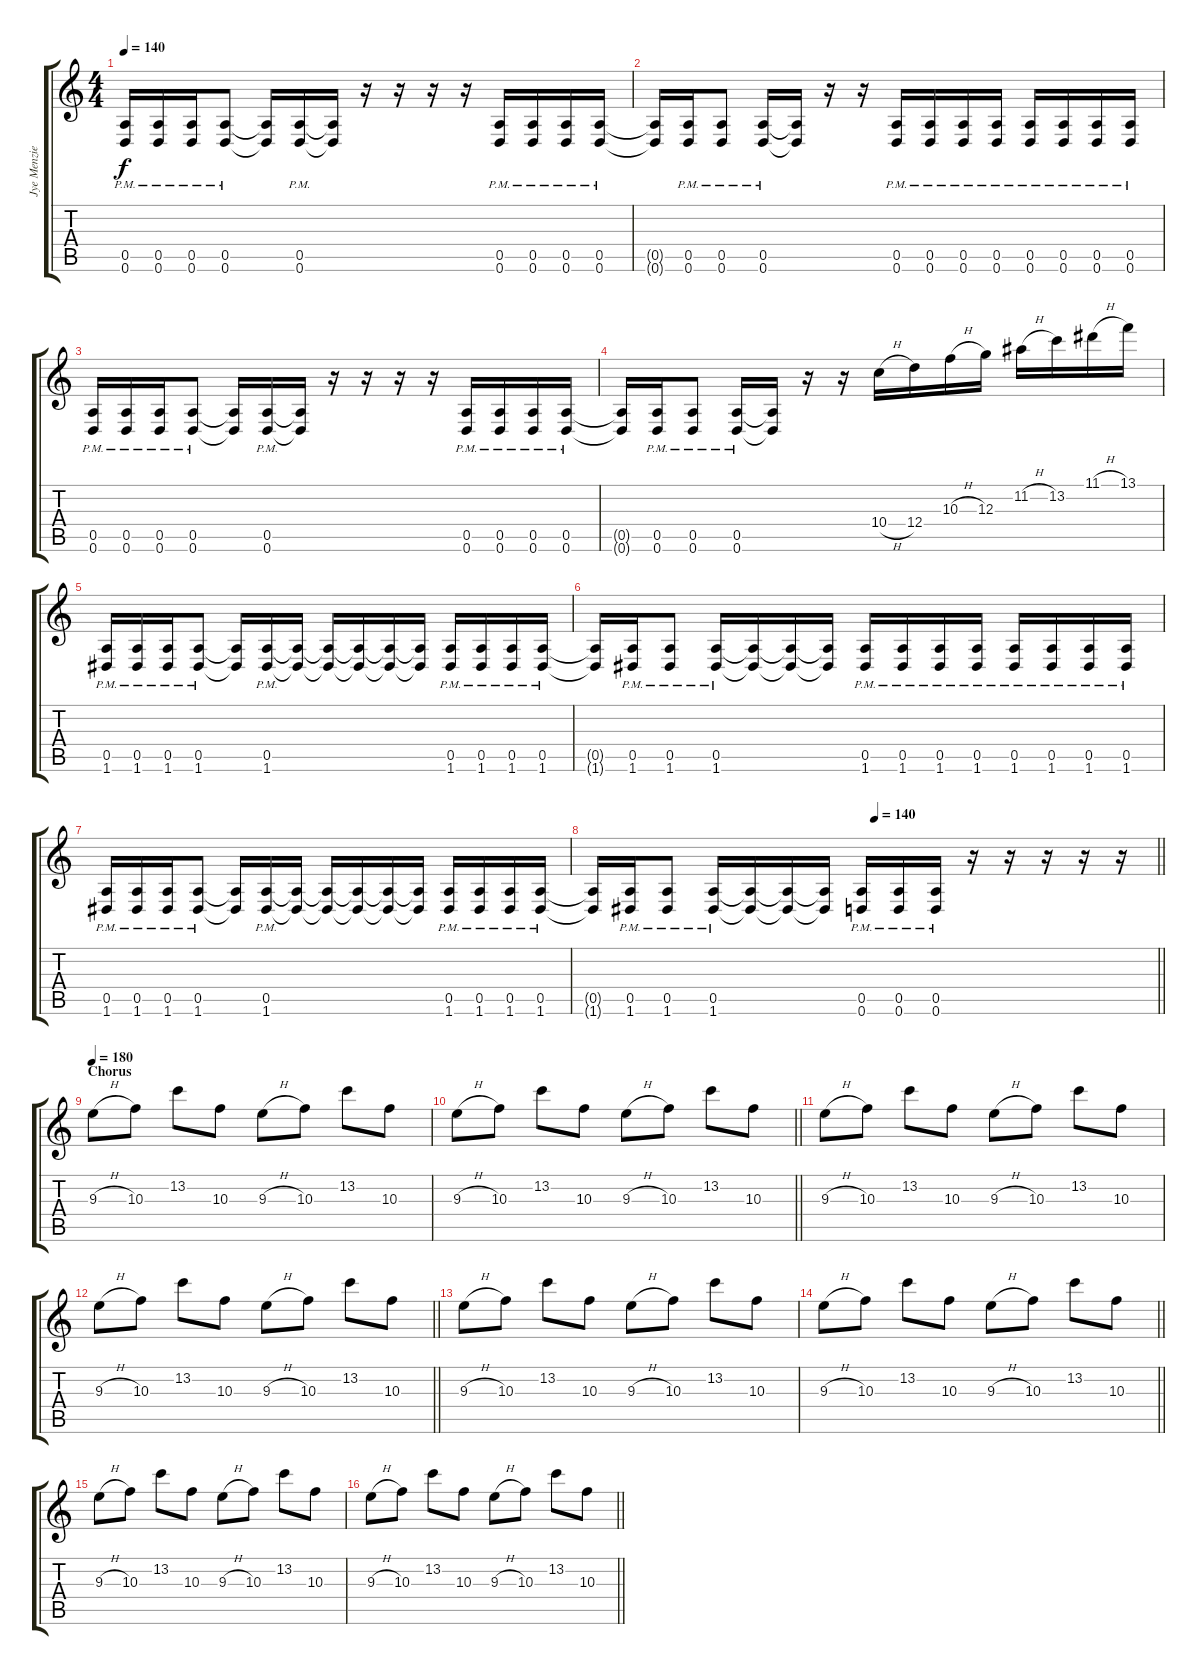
\track ("Jye Menzies" "Jye Menzie") {instrument distortionguitar}
\staff {score tabs}
\tuning (E4 B3 G3 D3 A2 D2) {hide}
\ts (4 4)
\tempo 140
\clef g2
\ks c
(0.5{pm} 0.6{pm}).16{dy f} (0.5{pm} 0.6{pm}).16 (0.5{pm} 0.6{pm}).16 (0.5{pm} 0.6{pm}).8 (0.5{t} 0.6{t}).16 (0.5{pm} 0.6{pm}).16 (0.5{t} 0.6{t}).16 r.16 r.16 r.16 r.16 (0.5{pm} 0.6{pm}).16 (0.5{pm} 0.6{pm}).16 (0.5{pm} 0.6{pm}).16 (0.5{pm} 0.6{pm}).16 |
(0.5{t} 0.6{t}).16 (0.5{pm} 0.6{pm}).16 (0.5{pm} 0.6{pm}).8 (0.5{pm} 0.6{pm}).16 (0.5{t} 0.6{t}).16 r.16 r.16 (0.5{pm} 0.6{pm}).16 (0.5{pm} 0.6{pm}).16 (0.5{pm} 0.6{pm}).16 (0.5{pm} 0.6{pm}).16 (0.5{pm} 0.6{pm}).16 (0.5{pm} 0.6{pm}).16 (0.5{pm} 0.6{pm}).16 (0.5{pm} 0.6{pm}).16 |
(0.5{pm} 0.6{pm}).16 (0.5{pm} 0.6{pm}).16 (0.5{pm} 0.6{pm}).16 (0.5{pm} 0.6{pm}).8 (0.5{t} 0.6{t}).16 (0.5{pm} 0.6{pm}).16 (0.5{t} 0.6{t}).16 r.16 r.16 r.16 r.16 (0.5{pm} 0.6{pm}).16 (0.5{pm} 0.6{pm}).16 (0.5{pm} 0.6{pm}).16 (0.5{pm} 0.6{pm}).16 |
(0.5{t} 0.6{t}).16 (0.5{pm} 0.6{pm}).16 (0.5{pm} 0.6{pm}).8 (0.5{pm} 0.6{pm}).16 (0.5{t} 0.6{t}).16 r.16 r.16 10.4{h}.16 12.4.16 10.3{h}.16 12.3.16 11.2{h}.16 13.2.16 11.1{h}.16 13.1.16 |
(0.5{pm} 1.6{pm}).16 (0.5{pm} 1.6{pm}).16 (0.5{pm} 1.6{pm}).16 (0.5{pm} 1.6{pm}).8 (0.5{t} 1.6{t}).16 (0.5{pm} 1.6{pm}).16 (0.5{t} 1.6{t}).16 (0.5{t} 1.6{t}).16 (0.5{t} 1.6{t}).16 (0.5{t} 1.6{t}).16 (0.5{t} 1.6{t}).16 (0.5{pm} 1.6{pm}).16 (0.5{pm} 1.6{pm}).16 (0.5{pm} 1.6{pm}).16 (0.5{pm} 1.6{pm}).16 |
(0.5{t} 1.6{t}).16 (0.5{pm} 1.6{pm}).16 (0.5{pm} 1.6{pm}).8 (0.5{pm} 1.6{pm}).16 (0.5{t} 1.6{t}).16 (0.5{t} 1.6{t}).16 (0.5{t} 1.6{t}).16 (0.5{pm} 1.6{pm}).16 (0.5{pm} 1.6{pm}).16 (0.5{pm} 1.6{pm}).16 (0.5{pm} 1.6{pm}).16 (0.5{pm} 1.6{pm}).16 (0.5{pm} 1.6{pm}).16 (0.5{pm} 1.6{pm}).16 (0.5{pm} 1.6{pm}).16 |
(0.5{pm} 1.6{pm}).16 (0.5{pm} 1.6{pm}).16 (0.5{pm} 1.6{pm}).16 (0.5{pm} 1.6{pm}).8 (0.5{t} 1.6{t}).16 (0.5{pm} 1.6{pm}).16 (0.5{t} 1.6{t}).16 (0.5{t} 1.6{t}).16 (0.5{t} 1.6{t}).16 (0.5{t} 1.6{t}).16 (0.5{t} 1.6{t}).16 (0.5{pm} 1.6{pm}).16 (0.5{pm} 1.6{pm}).16 (0.5{pm} 1.6{pm}).16 (0.5{pm} 1.6{pm}).16 |
\tempo (140 0.5)
\barLineRight lightlight
(0.5{t} 1.6{t}).16 (0.5{pm} 1.6{pm}).16 (0.5{pm} 1.6{pm}).8 (0.5{pm} 1.6{pm}).16 (0.5{t} 1.6{t}).16 (0.5{t} 1.6{t}).16 (0.5{t} 1.6{t}).16 (0.5{pm} 0.6{pm}).16{balance 0} (0.5{pm} 0.6{pm}).16 (0.5{pm} 0.6{pm}).16 r.16{balance 8} r.16 r.16 r.16 r.16 |
\section ("" "Chorus")
\tempo 180
9.3{h}.8 10.3.8 13.2.8 10.3.8 9.3{h}.8 10.3.8 13.2.8 10.3.8 |
\barLineRight lightlight
9.3{h}.8 10.3.8 13.2.8 10.3.8 9.3{h}.8 10.3.8 13.2.8 10.3.8 |
9.3{h}.8 10.3.8 13.2.8 10.3.8 9.3{h}.8 10.3.8 13.2.8 10.3.8 |
\barLineRight lightlight
9.3{h}.8 10.3.8 13.2.8 10.3.8 9.3{h}.8 10.3.8 13.2.8 10.3.8 |
9.3{h}.8 10.3.8 13.2.8 10.3.8 9.3{h}.8 10.3.8 13.2.8 10.3.8 |
\barLineRight lightlight
9.3{h}.8 10.3.8 13.2.8 10.3.8 9.3{h}.8 10.3.8 13.2.8 10.3.8 |
9.3{h}.8 10.3.8 13.2.8 10.3.8 9.3{h}.8 10.3.8 13.2.8 10.3.8 |
\barLineRight lightlight
9.3{h}.8 10.3.8 13.2.8 10.3.8 9.3{h}.8 10.3.8 13.2.8 10.3.8
